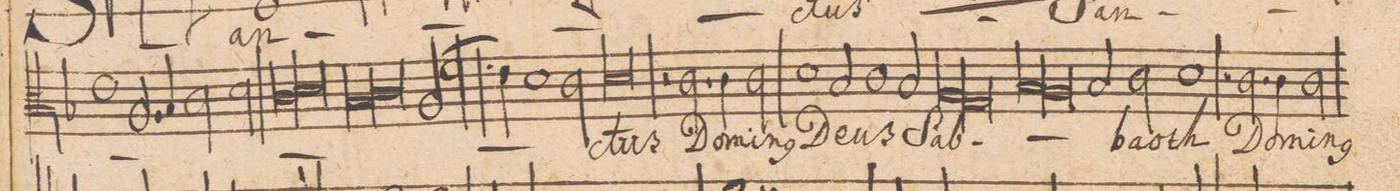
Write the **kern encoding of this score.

**kern	**text
*I"[ALTVS.]	*
*clefC3	*
*k[b-]	*
*met(C|)	*
*M2/1	*
1e\	.
=12-	=12-
2.A/	.
4B-/	.
2c\	.
2d\	.
=13-	=13-
*lig	*
1c\	.
1d\	.
*Xlig	*
=14-	=14-
*lig	*
1B-/	.
1c\	.
*Xlig	*
=15-	=15-
2A/	.
[>2f\	.
4f\]	.
4e\	.
1d\	.
=16-	=16-
2c\	.
0d\	-ctus
=17-	=17-
2r	.
2.c\	Do-
=18-	=18-
4c\	-mi-
2c\	-n(us)
1d\	De-
=19-	=19-
2B-/	.
1c\	-us
2B-/	.
=20-	=20-
*lig	*
1A/	Sab-
1G/	.
*Xlig	*
=21-	=21-
*lig	*
1B-/	.
1A/	.
*Xlig	*
=22-	=22-
2B-/	.
2c\	-ba-
1d\	-oth
=23-	=23-
2r	.
2.c\	Do-
4c\	-mi-
2c\	-n(us)
=24-	=24-
*-	*-
